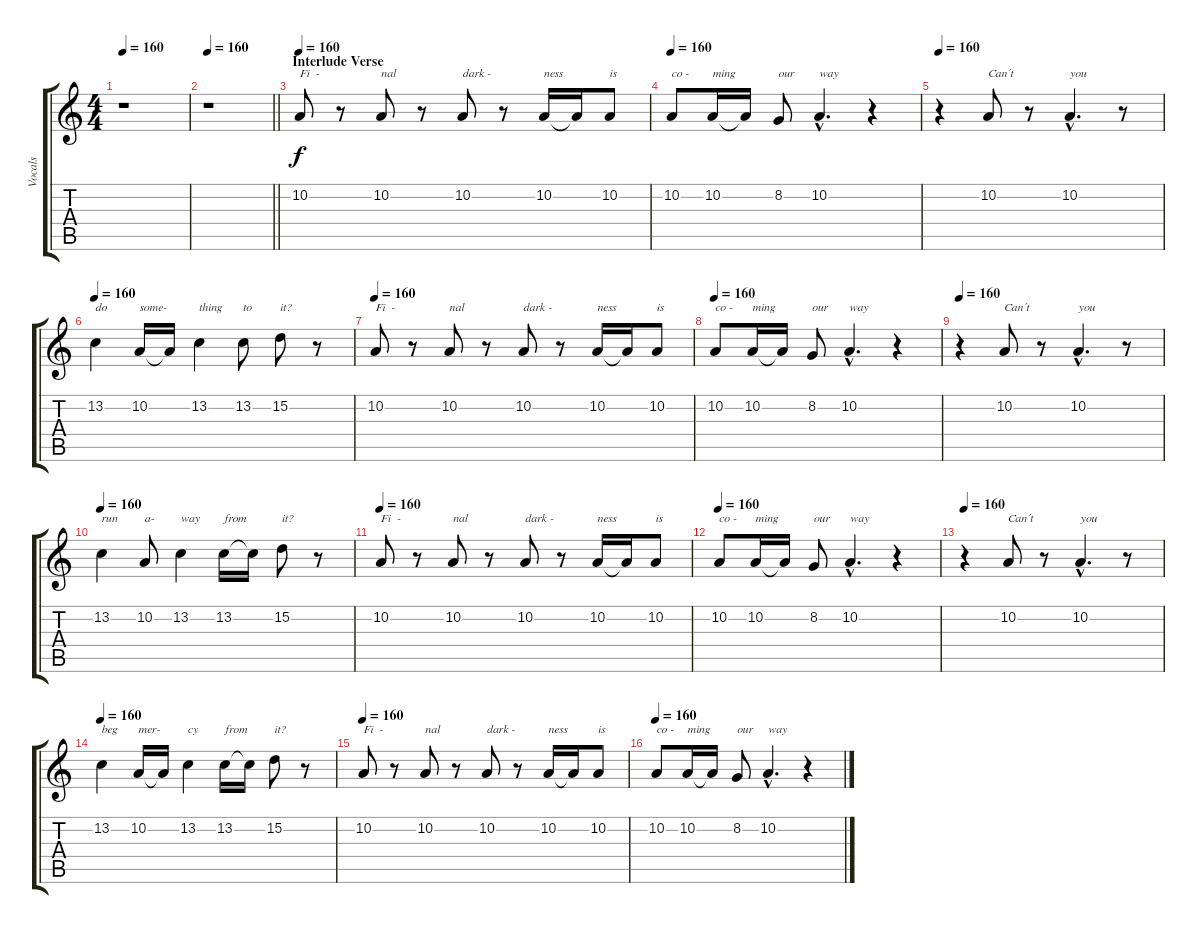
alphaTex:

\track ("Vocals" "Vocals") {instrument viola}
\staff {score tabs}
\tuning (E4 B3 G3 D3 A2 D2) {hide}
\ts (4 4)
\tempo 160
\clef g2
\ks c
r.1{dy f} |
\tempo 160
\barLineRight lightlight
r.1 |
\section ("" "Interlude Verse")
\tempo 160
10.2.8{txt "Fi  -"} r.8 10.2.8{txt "nal"} r.8 10.2.8{txt "dark -"} r.8 10.2.16{txt "ness"} 10.2{t}.16 10.2.8{txt "is"} |
\tempo 160
10.2.8{txt "co -"} 10.2.16{txt "ming"} 10.2{t}.16 8.2.8{txt "our"} 10.2{hac}.4{d txt "way"} r.4 |
\tempo 160
r.4 10.2.8{txt "Can´t"} r.8 10.2{hac}.4{d txt "you"} r.8 |
\tempo 160
13.2.4{txt "do"} 10.2.16{txt "some-"} 10.2{t}.16 13.2.4{txt "thing"} 13.2.8{txt "to"} 15.2.8{txt "it?"} r.8 |
\tempo 160
10.2.8{txt "Fi  -"} r.8 10.2.8{txt "nal"} r.8 10.2.8{txt "dark -"} r.8 10.2.16{txt "ness"} 10.2{t}.16 10.2.8{txt "is"} |
\tempo 160
10.2.8{txt "co -"} 10.2.16{txt "ming"} 10.2{t}.16 8.2.8{txt "our"} 10.2{hac}.4{d txt "way"} r.4 |
\tempo 160
r.4 10.2.8{txt "Can´t"} r.8 10.2{hac}.4{d txt "you"} r.8 |
\tempo 160
13.2.4{txt "run"} 10.2.8{txt "a-"} 13.2.4{txt "way"} 13.2.16{txt "from"} 13.2{t}.16 15.2.8{txt "it?"} r.8 |
\tempo 160
10.2.8{txt "Fi  -"} r.8 10.2.8{txt "nal"} r.8 10.2.8{txt "dark -"} r.8 10.2.16{txt "ness"} 10.2{t}.16 10.2.8{txt "is"} |
\tempo 160
10.2.8{txt "co -"} 10.2.16{txt "ming"} 10.2{t}.16 8.2.8{txt "our"} 10.2{hac}.4{d txt "way"} r.4 |
\tempo 160
r.4 10.2.8{txt "Can´t"} r.8 10.2{hac}.4{d txt "you"} r.8 |
\tempo 160
13.2.4{txt "beg"} 10.2.16{txt "mer-"} 10.2{t}.16 13.2.4{txt "cy"} 13.2.16{txt "from"} 13.2{t}.16 15.2.8{txt "it?"} r.8 |
\tempo 160
10.2.8{txt "Fi  -"} r.8 10.2.8{txt "nal"} r.8 10.2.8{txt "dark -"} r.8 10.2.16{txt "ness"} 10.2{t}.16 10.2.8{txt "is"} |
\tempo 160
10.2.8{txt "co -"} 10.2.16{txt "ming"} 10.2{t}.16 8.2.8{txt "our"} 10.2{hac}.4{d txt "way"} r.4
